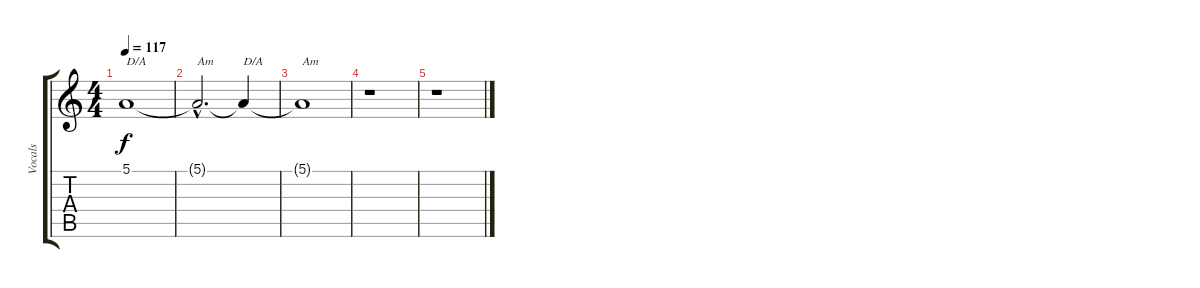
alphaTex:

\track ("Vocals" "Vocals") {instrument sopranosax}
\staff {score tabs}
\tuning (E4 B3 G3 D3 A2 E2) {hide}
\ts (4 4)
\tempo 117
\clef g2
\ks aminor
5.1.1{txt "D/A" dy f} |
5.1{hac t}.2{d txt "Am"} 5.1{t}.4{txt "D/A"} |
5.1{t}.1{txt "Am"} |
r.1 |
r.1
